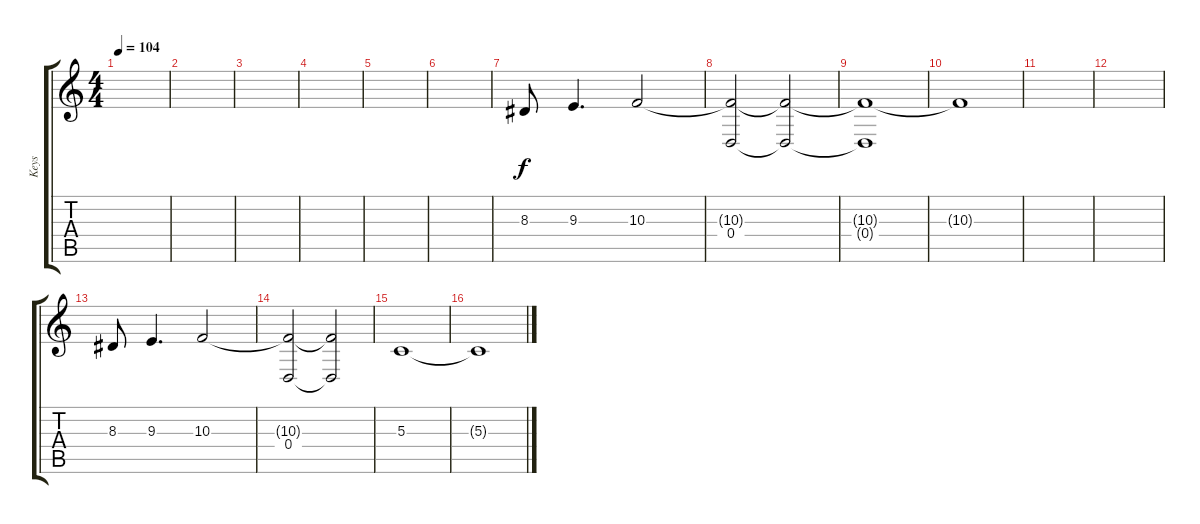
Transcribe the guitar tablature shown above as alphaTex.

\track ("Keys" "Keys") {instrument pad2warm}
\staff {score tabs}
\tuning (E4 B3 G3 D3 A2 E2) {hide}
\ts (4 4)
\tempo 104
\clef g2
\ks c
|
|
|
|
|
|
8.3.8 9.3.4{d} 10.3.2 |
(10.3{t} 0.4).2 (10.3{t} 0.4{t}).2{volume 0} |
(10.3{t} 0.4{t}).1 |
10.3{t}.1 |
|
|
8.3.8{volume 12} 9.3.4{d} 10.3.2 |
(10.3{t} 0.4).2 (10.3{t} 0.4{t}).2 |
5.3.1{volume 11} |
5.3{t}.1
